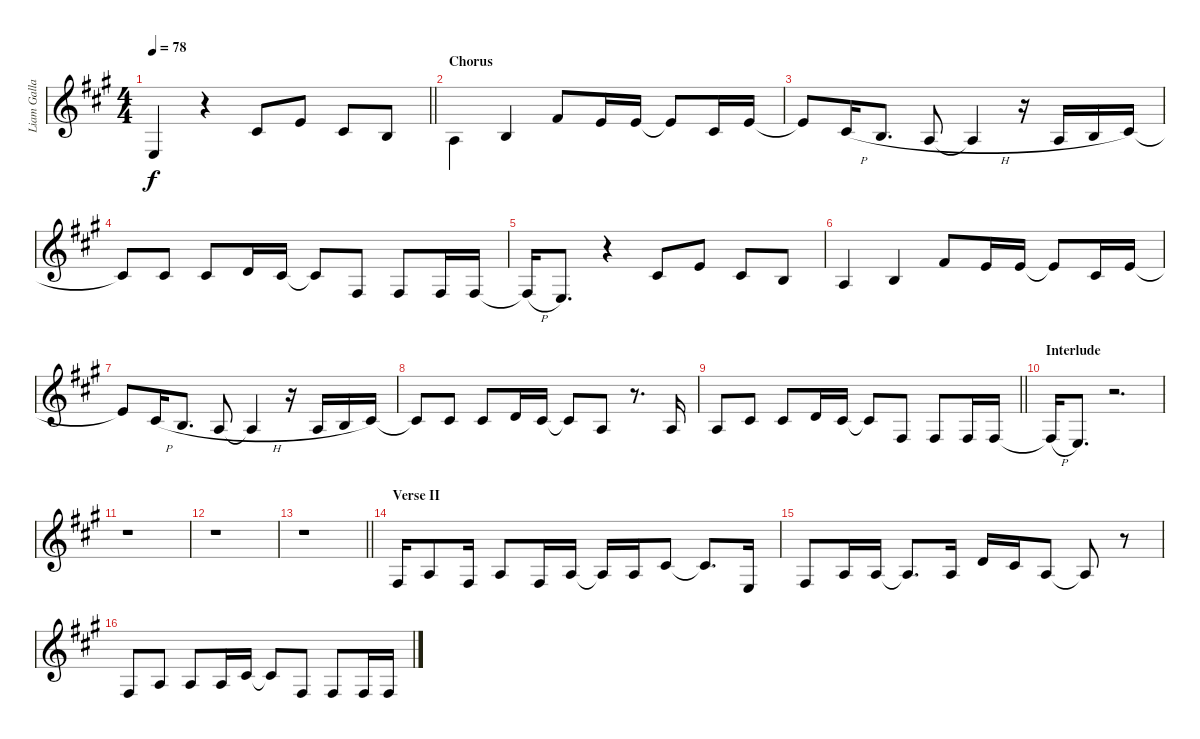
\track ("Liam Gallagher (Vocal)" "Liam Galla") {instrument altosax}
\staff {score}
\tuning (E4 B3 G3 D3 A2 E2) {hide}
\ts (4 4)
\tempo 78
\clef g2
\barLineRight lightlight
\ks a
2.4.4{dy f} r.4 2.2.8 0.1.8 2.2.8 0.2.8 |
\section ("" "Chorus")
2.3.4{beam Down} 0.2.4 2.1.8 0.1.16 0.1.16 0.1{t}.8 2.2.16 0.1.16 |
0.1{t}.8 2.2{h}.16 0.2{h}.8{d} 2.3.8 2.3{t}.4 r.16 2.3.16 4.3.16 2.2.16 |
2.2{t}.8 2.2.8 2.2.8 3.2.16 2.2.16 2.2{t}.8 4.4.8 4.4.8 4.4.16 4.4.16 |
4.4{h t}.16 2.4.8{d} r.4 2.2.8 0.1.8 2.2.8 0.2.8 |
2.3.4 0.2.4 2.1.8 0.1.16 0.1.16 0.1{t}.8 2.2.16 0.1.16 |
0.1{t}.8 2.2{h}.16 0.2{h}.8{d} 2.3.8 2.3{t}.4 r.16 2.3.16 4.3.16 2.2.16 |
2.2{t}.8 2.2.8 2.2.8 3.2.16 2.2.16 2.2{t}.8 2.3.8 r.8{d} 2.3.16 |
\barLineRight lightlight
2.3.8 2.2.8 2.2.8 3.2.16 2.2.16 2.2{t}.8 4.4.8 4.4.8 4.4.16 4.4.16 |
\section ("" "Interlude")
4.4{h t}.16 2.4.8{d} r.2{d} |
r.1 |
r.1 |
\barLineRight lightlight
r.1 |
\section ("" "Verse II")
4.4.16 2.3.8 4.4.16 2.3.8 4.4.16 2.3.16 2.3{t}.16{beam Up} 2.3.16{beam Up} 2.2.8{beam Up} 2.2{t}.8{d} 2.4.16 |
4.4.8 2.3.16 2.3.16 2.3{t}.8{d} 2.3.16 3.2.16{beam Up} 2.2.16{beam Up} 2.3.8{beam Up} 2.3{t}.8 r.8 |
4.4.8 2.3.8 2.3.8 2.3.16 2.2.16 2.2{t}.8 4.4.8 4.4.8 4.4.16 4.4{h}.16
